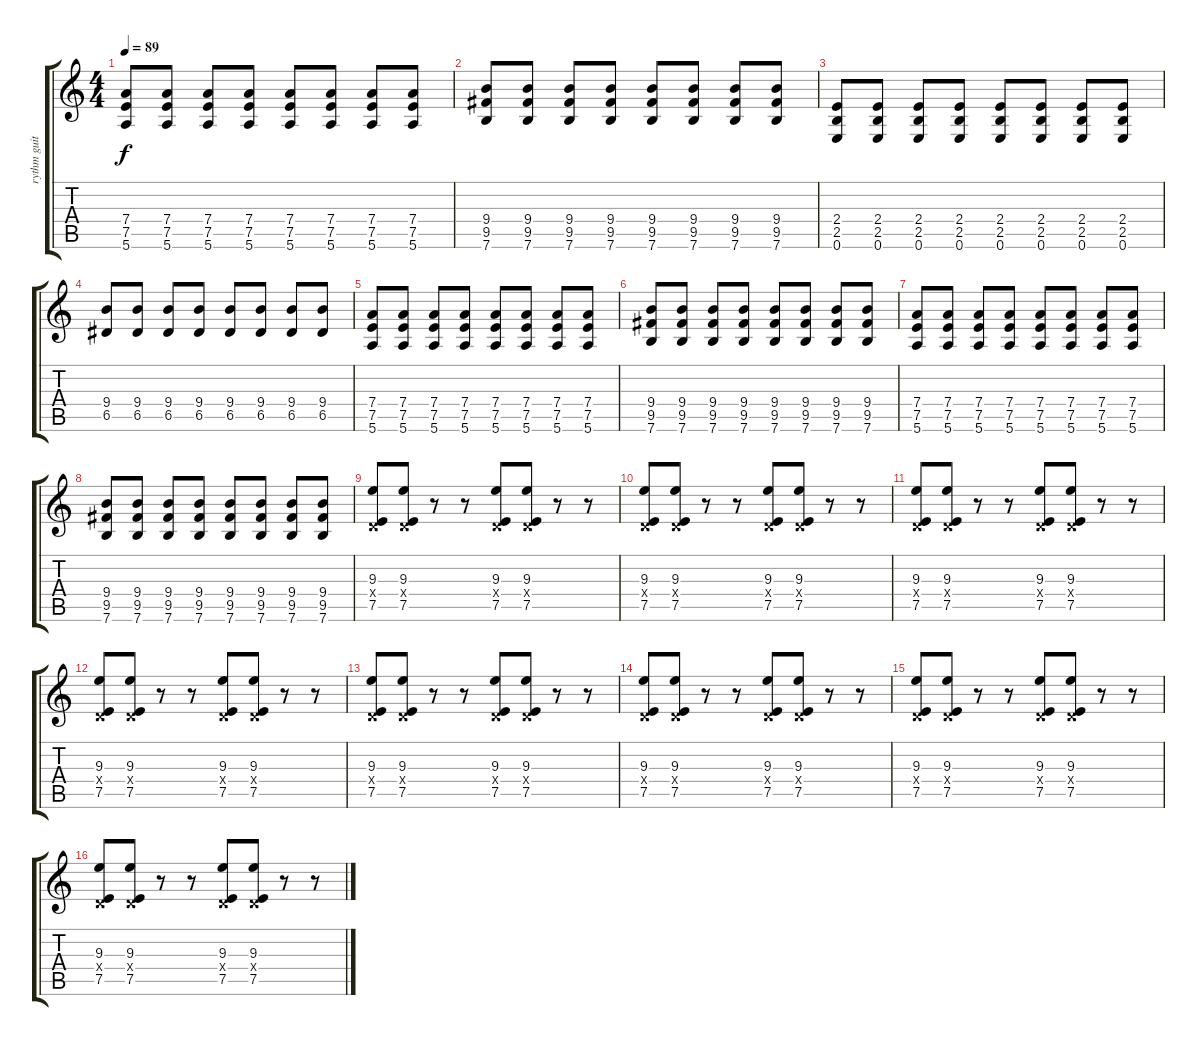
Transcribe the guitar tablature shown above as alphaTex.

\track ("rythm guitar" "rythm guit") {instrument acousticguitarsteel}
\staff {score tabs}
\tuning (E4 B3 G3 D3 A2 E2) {hide}
\ts (4 4)
\tempo 89
\clef g2
\ks c
(7.4 7.5 5.6).8{dy f} (7.4 7.5 5.6).8 (7.4 7.5 5.6).8 (7.4 7.5 5.6).8 (7.4 7.5 5.6).8 (7.4 7.5 5.6).8 (7.4 7.5 5.6).8 (7.4 7.5 5.6).8 |
(9.4 9.5 7.6).8 (9.4 9.5 7.6).8 (9.4 9.5 7.6).8 (9.4 9.5 7.6).8 (9.4 9.5 7.6).8 (9.4 9.5 7.6).8 (9.4 9.5 7.6).8 (9.4 9.5 7.6).8 |
(2.4 2.5 0.6).8 (2.4 2.5 0.6).8 (2.4 2.5 0.6).8 (2.4 2.5 0.6).8 (2.4 2.5 0.6).8 (2.4 2.5 0.6).8 (2.4 2.5 0.6).8 (2.4 2.5 0.6).8 |
(9.4 6.5).8 (9.4 6.5).8 (9.4 6.5).8 (9.4 6.5).8 (9.4 6.5).8 (9.4 6.5).8 (9.4 6.5).8 (9.4 6.5).8 |
(7.4 7.5 5.6).8 (7.4 7.5 5.6).8 (7.4 7.5 5.6).8 (7.4 7.5 5.6).8 (7.4 7.5 5.6).8 (7.4 7.5 5.6).8 (7.4 7.5 5.6).8 (7.4 7.5 5.6).8 |
(9.4 9.5 7.6).8 (9.4 9.5 7.6).8 (9.4 9.5 7.6).8 (9.4 9.5 7.6).8 (9.4 9.5 7.6).8 (9.4 9.5 7.6).8 (9.4 9.5 7.6).8 (9.4 9.5 7.6).8 |
(7.4 7.5 5.6).8 (7.4 7.5 5.6).8 (7.4 7.5 5.6).8 (7.4 7.5 5.6).8 (7.4 7.5 5.6).8 (7.4 7.5 5.6).8 (7.4 7.5 5.6).8 (7.4 7.5 5.6).8 |
(9.4 9.5 7.6).8 (9.4 9.5 7.6).8 (9.4 9.5 7.6).8 (9.4 9.5 7.6).8 (9.4 9.5 7.6).8 (9.4 9.5 7.6).8 (9.4 9.5 7.6).8 (9.4 9.5 7.6).8 |
(9.3 0.4{x} 7.5).8 (9.3 0.4{x} 7.5).8 r.8 r.8 (9.3 0.4{x} 7.5).8 (9.3 0.4{x} 7.5).8 r.8 r.8 |
(9.3 0.4{x} 7.5).8 (9.3 0.4{x} 7.5).8 r.8 r.8 (9.3 0.4{x} 7.5).8 (9.3 0.4{x} 7.5).8 r.8 r.8 |
(9.3 0.4{x} 7.5).8 (9.3 0.4{x} 7.5).8 r.8 r.8 (9.3 0.4{x} 7.5).8 (9.3 0.4{x} 7.5).8 r.8 r.8 |
(9.3 0.4{x} 7.5).8 (9.3 0.4{x} 7.5).8 r.8 r.8 (9.3 0.4{x} 7.5).8 (9.3 0.4{x} 7.5).8 r.8 r.8 |
(9.3 0.4{x} 7.5).8 (9.3 0.4{x} 7.5).8 r.8 r.8 (9.3 0.4{x} 7.5).8 (9.3 0.4{x} 7.5).8 r.8 r.8 |
(9.3 0.4{x} 7.5).8 (9.3 0.4{x} 7.5).8 r.8 r.8 (9.3 0.4{x} 7.5).8 (9.3 0.4{x} 7.5).8 r.8 r.8 |
(9.3 0.4{x} 7.5).8 (9.3 0.4{x} 7.5).8 r.8 r.8 (9.3 0.4{x} 7.5).8 (9.3 0.4{x} 7.5).8 r.8 r.8 |
(9.3 0.4{x} 7.5).8 (9.3 0.4{x} 7.5).8 r.8 r.8 (9.3 0.4{x} 7.5).8 (9.3 0.4{x} 7.5).8 r.8 r.8
